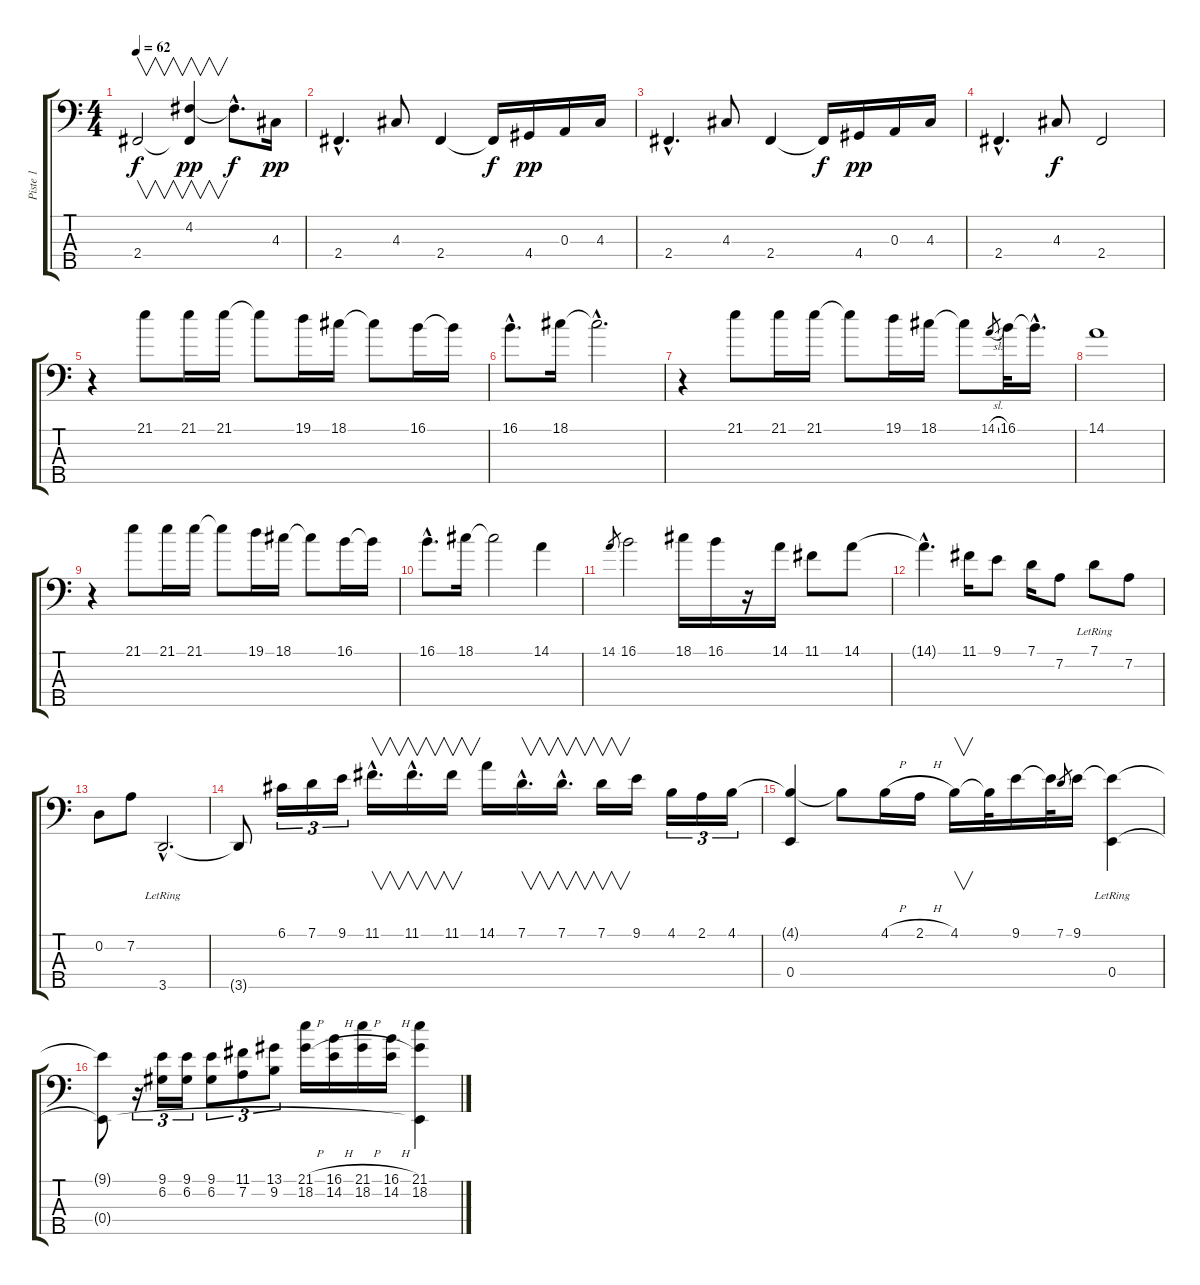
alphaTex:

\track ("Piste 1" "Piste 1") {instrument electricbassfinger}
\staff {score tabs}
\tuning (G2 D2 A1 E1 B0) {hide}
\ts (4 4)
\tempo 62
\clef f4
\ks c
2.4.2{v dy f} (4.2 2.4{t}).4{v dy pp} 4.2{hac t}.8{d dy f} 4.3.16{dy pp} |
2.4{hac}.4{d} 4.3.8 2.4.4 2.4{t}.16{dy f} 4.4.16{dy pp} 0.3.16 4.3.16 |
2.4{hac}.4{d} 4.3.8 2.4.4 2.4{t}.16{dy f} 4.4.16{dy pp} 0.3.16 4.3.16 |
2.4{hac}.4{d} 4.3.8{dy f} 2.4.2 |
r.4 21.1.8 21.1.16 21.1.16 21.1{t}.8 19.1.16 18.1.16 18.1{t}.8 16.1.16 16.1{t}.16 |
16.1{hac}.8{d} 18.1.16 18.1{hac t}.2{d} |
r.4 21.1.8 21.1.16 21.1.16 21.1{t}.8 19.1.16 18.1.16 18.1{t}.8 14.1{sl}.8{gr} 16.1.32 16.1{hac t}.16{d} |
14.1.1 |
r.4 21.1.8 21.1.16 21.1.16 21.1{t}.8 19.1.16 18.1.16 18.1{t}.8 16.1.16 16.1{t}.16 |
16.1{hac}.8{d} 18.1.16 18.1{t}.2 14.1.4 |
14.1.8{gr} 16.1.2 18.1.16 16.1.16 r.16 14.1.16 11.1.8 14.1.8 |
14.1{hac t}.4{d} 11.1.16 9.1.8 7.1.16 7.2.8 7.1{lr}.8 7.2.8 |
0.2.8 7.2.8 3.5{hac lr}.2{d} |
3.5{t}.8 6.1.16{tu (3 2)} 7.1.16{tu (3 2)} 9.1.16{tu (3 2)} 11.1{hac}.16{v d} 11.1{hac}.16{v d} 11.1.16{v} 14.1.16 7.1{hac}.16{v d} 7.1{hac}.16{v d} 7.1.16{v} 9.1.16 4.1.16{tu (3 2)} 2.1.16{tu (3 2)} 4.1.16{tu (3 2)} |
(4.1{t} 0.4).4 4.1{t}.8 4.1{h}.16 2.1{h}.16 4.1.16{v} 4.1{t}.32 9.1.16 9.1{t}.32 7.1.8{gr} 9.1.16 (9.1{t} 0.4{lr}).4 |
(9.1{t} 0.4{t}).8 r.16{tu (3 2)} (9.1 6.2).16{tu (3 2)} (9.1 6.2).16{tu (3 2)} (9.1 6.2).8{tu (3 2)} (11.1 7.2).8{tu (3 2)} (13.1 9.2).8{tu (3 2)} (21.1{h} 18.2{h}).16 (16.1{h} 14.2{h}).16 (21.1{h} 18.2{h}).16 (16.1{h} 14.2{h}).16 (21.1 18.2 0.4{t}).4
